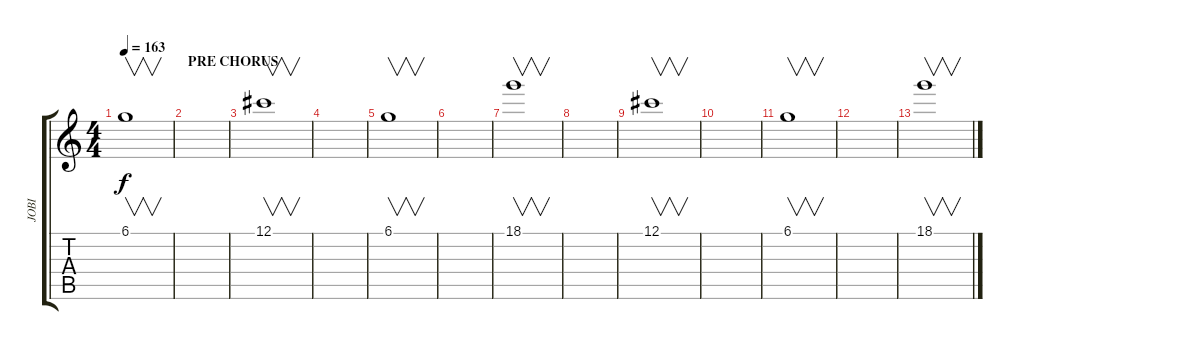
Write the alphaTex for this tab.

\track ("JOBI" "JOBI") {instrument electricguitarclean}
\staff {score tabs}
\tuning (Db4 Ab3 E3 B2 Gb2 B1) {hide}
\ts (4 4)
\tempo 163
\clef g2
\ks c
6.1.1{v dy f} |
\section ("" "PRE CHORUS")
|
12.1.1{v} |
|
6.1.1{v} |
|
18.1.1{v} |
|
12.1.1{v} |
|
6.1.1{v} |
|
18.1.1{v}
